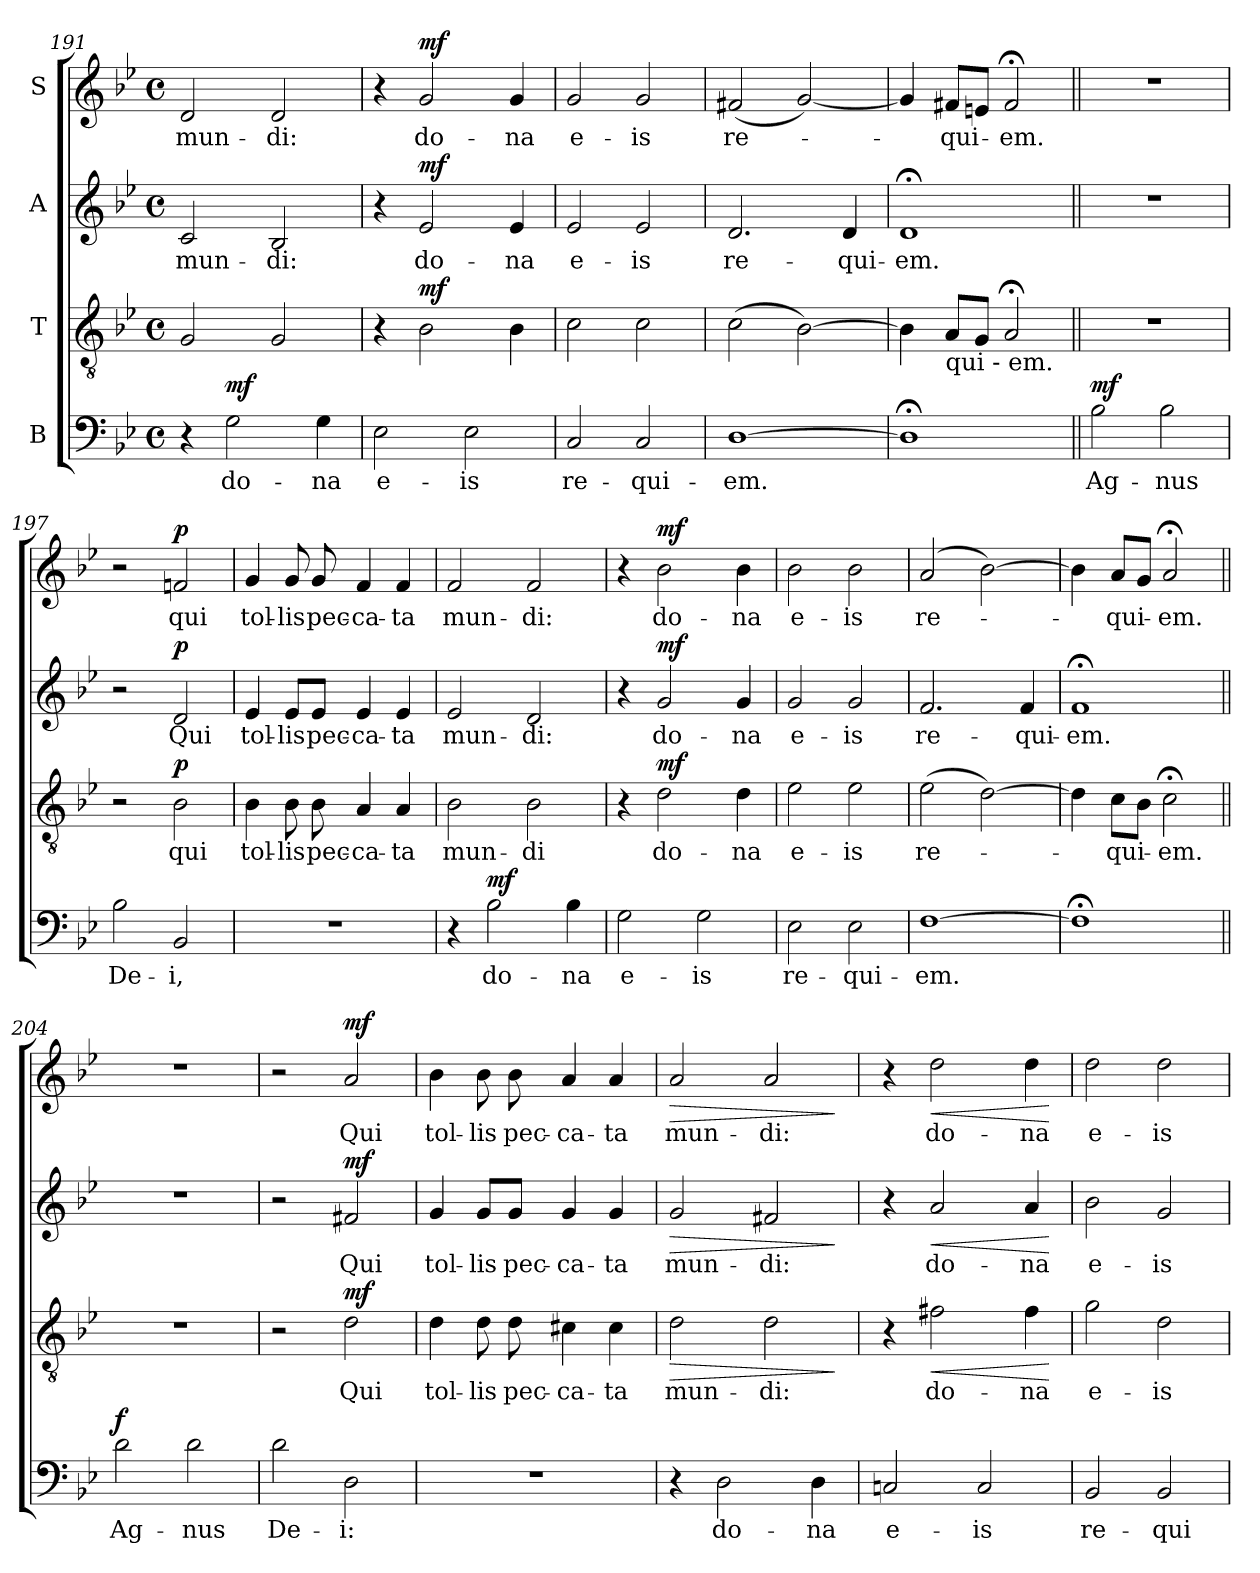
**kern	**text	**dynam	**kern	**text	**dynam	**kern	**text	**dynam	**kern	**text	**dynam
*part4	*part4	*part4	*part3	*part3	*part3	*part2	*part2	*part2	*part1	*part1	*part1
*staff4	*staff4	*staff4	*staff3	*staff3	*staff3	*staff2	*staff2	*staff2	*staff1	*staff1	*staff1
*I"B	*	*	*I"T	*	*	*I"A	*	*	*I"S	*	*
*clefF4	*	*	*clefGv2	*	*	*clefG2	*	*	*clefG2	*	*
*k[b-e-]	*	*	*k[b-e-]	*	*	*k[b-e-]	*	*	*k[b-e-]	*	*
*B-:	*	*	*B-:	*	*	*B-:	*	*	*B-:	*	*
*M4/4	*	*	*M4/4	*	*	*M4/4	*	*	*M4/4	*	*
*met(c)	*	*	*met(c)	*	*	*met(c)	*	*	*met(c)	*	*
=191	=191	=191	=191	=191	=191	=191	=191	=191	=191	=191	=191
4r	.	.	2G/	.	.	2c/	mun-	.	2d/	mun-	.
!	!	!LO:DY:a	!	!	!	!	!	!	!	!	!
2G\	do-	mf	.	.	.	.	.	.	.	.	.
.	.	.	2G/	.	.	2B-/	-di:	.	2d/	-di:	.
4G\	-na	.	.	.	.	.	.	.	.	.	.
=192	=192	=192	=192	=192	=192	=192	=192	=192	=192	=192	=192
2E-\	e-	.	4r	.	.	4r	.	.	4r	.	.
!	!	!	!	!	!LO:DY:a	!	!	!LO:DY:a	!	!	!LO:DY:a
.	.	.	2B-\	.	mf	2e-/	do-	mf	2g/	do-	mf
2E-\	-is	.	.	.	.	.	.	.	.	.	.
.	.	.	4B-\	.	.	4e-/	-na	.	4g/	-na	.
=193	=193	=193	=193	=193	=193	=193	=193	=193	=193	=193	=193
2C/	re-	.	2c\	.	.	2e-/	e-	.	2g/	e-	.
2C/	-qui-	.	2c\	.	.	2e-/	-is	.	2g/	-is	.
=194	=194	=194	=194	=194	=194	=194	=194	=194	=194	=194	=194
[1D	-em.	.	(2c\	.	.	2.d/	re-	.	(2f#X/	re-	.
.	.	.	[2B-\)	.	.	.	.	.	[2g/)	.	.
.	.	.	.	.	.	4d/	-qui-	.	.	.	.
=195	=195	=195	=195	=195	=195	=195	=195	=195	=195	=195	=195
1D;<]	.	.	4B-\]	.	.	1d;<	-em.	.	4g/]	.	.
!	!	!	!LO:TX:b:t=qui - em.	!	!	!	!	!	!	!	!
.	.	.	8A/L	.	.	.	.	.	8f#X/L	-qui-	.
.	.	.	8G/J	.	.	.	.	.	8en/J	.	.
.	.	.	2A;</	.	.	.	.	.	2f#;</	-em.	.
!!LO:LB:g=z
=196||	=196||	=196||	=196||	=196||	=196||	=196||	=196||	=196||	=196||	=196||	=196||
!	!	!LO:DY:a	!	!	!	!	!	!	!	!	!
2B-\	Ag-	mf	1r	.	.	1r	.	.	1r	.	.
2B-\	-nus	.	.	.	.	.	.	.	.	.	.
=197	=197	=197	=197	=197	=197	=197	=197	=197	=197	=197	=197
2B-\	De-	.	2r	.	.	2r	.	.	2r	.	.
!	!	!	!	!	!LO:DY:a	!	!	!LO:DY:a	!	!	!LO:DY:a
2BB-/	i,	.	2B-\	qui	p	2d/	-Qui	p	2fn/	qui	p
=198	=198	=198	=198	=198	=198	=198	=198	=198	=198	=198	=198
1r	.	.	4B-\	tol-	.	4e-/	tol-	.	4g/	tol-	.
.	.	.	8B-\	-lis	.	8e-/L	-lis	.	8g/	-lis	.
.	.	.	8B-\	pec-	.	8e-/J	pec-	.	8g/	pec-	.
.	.	.	4A/	-ca-	.	4e-/	-ca-	.	4f/	-ca-	.
.	.	.	4A/	-ta	.	4e-/	-ta	.	4f/	-ta	.
=199	=199	=199	=199	=199	=199	=199	=199	=199	=199	=199	=199
4r	.	.	2B-\	mun-	.	2e-/	mun-	.	2f/	mun-	.
!	!	!LO:DY:a	!	!	!	!	!	!	!	!	!
2B-\	do-	mf	.	.	.	.	.	.	.	.	.
.	.	.	2B-\	di	.	2d/	-di:	.	2f/	-di:	.
4B-\	-na	.	.	.	.	.	.	.	.	.	.
=200	=200	=200	=200	=200	=200	=200	=200	=200	=200	=200	=200
2G\	e-	.	4r	.	.	4r	.	.	4r	.	.
!	!	!	!	!	!LO:DY:a	!	!	!LO:DY:a	!	!	!LO:DY:a
.	.	.	2d\	do-	mf	2g/	do-	mf	2b-\	do-	mf
2G\	-is	.	.	.	.	.	.	.	.	.	.
.	.	.	4d\	-na	.	4g/	-na	.	4b-\	-na	.
=201	=201	=201	=201	=201	=201	=201	=201	=201	=201	=201	=201
2E-\	re-	.	2e-\	e-	.	2g/	e-	.	2b-\	e-	.
2E-\	-qui-	.	2e-\	-is	.	2g/	-is	.	2b-\	-is	.
=202	=202	=202	=202	=202	=202	=202	=202	=202	=202	=202	=202
[1F	-em.	.	(2e-\	re-	.	2.f/	re-	.	(2a/	re-	.
.	.	.	[2d\)	.	.	.	.	.	[2b-\)	.	.
.	.	.	.	.	.	4f/	-qui-	.	.	.	.
=203	=203	=203	=203	=203	=203	=203	=203	=203	=203	=203	=203
1F;<]	.	.	4d\]	.	.	1f;<	-em.	.	4b-\]	.	.
.	.	.	8c\L	-qui-	.	.	.	.	8a/L	-qui-	.
.	.	.	8B-\J	.	.	.	.	.	8g/J	.	.
.	.	.	2c;<\	-em.	.	.	.	.	2a;</	-em.	.
!!LO:LB:g=z
=204||	=204||	=204||	=204||	=204||	=204||	=204||	=204||	=204||	=204||	=204||	=204||
!	!	!LO:DY:a	!	!	!	!	!	!	!	!	!
2d\	Ag-	f	1r	.	.	1r	.	.	1r	.	.
2d\	-nus	.	.	.	.	.	.	.	.	.	.
=205	=205	=205	=205	=205	=205	=205	=205	=205	=205	=205	=205
2d\	De-	.	2r	.	.	2r	.	.	2r	.	.
!	!	!	!	!	!LO:DY:a	!	!	!LO:DY:a	!	!	!LO:DY:a
2D\	-i:	.	2d\	-Qui	mf	2f#X/	Qui	mf	2a/	-Qui	mf
=206	=206	=206	=206	=206	=206	=206	=206	=206	=206	=206	=206
1r	.	.	4d\	tol-	.	4g/	tol-	.	4b-\	tol-	.
.	.	.	8d\	-lis	.	8g/L	-lis	.	8b-\	-lis	.
.	.	.	8d\	pec-	.	8g/J	pec-	.	8b-\	pec-	.
.	.	.	4c#X\	-ca-	.	4g/	-ca-	.	4a/	-ca-	.
.	.	.	4c#\	-ta	.	4g/	-ta	.	4a/	-ta	.
=207	=207	=207	=207	=207	=207	=207	=207	=207	=207	=207	=207
!	!	!	!	!	!LO:HP:b	!	!	!LO:HP:b	!	!	!LO:HP:b
4r	.	.	2d\	mun-	>	2g/	mun-	>	2a/	mun-	>
2D\	do-	.	.	.	.	.	.	.	.	.	.
.	.	.	2d\	-di:	.	2f#X/	-di:	.	2a/	-di:	.
4D\	-na	.	.	.	.	.	.	.	.	.	.
.	.	.	.	.	]	.	.	]	.	.	]
=208	=208	=208	=208	=208	=208	=208	=208	=208	=208	=208	=208
2Cn/	e-	.	4r	.	.	4r	.	.	4r	.	.
!	!	!	!	!	!LO:HP:b	!	!	!LO:HP:b	!	!	!LO:HP:b
.	.	.	2f#X\	do-	<	2a/	do-	<	2dd\	do-	<
2C/	-is	.	.	.	.	.	.	.	.	.	.
.	.	.	4f#\	-na	.	4a/	-na	.	4dd\	-na	.
.	.	.	.	.	[	.	.	[	.	.	[
=209	=209	=209	=209	=209	=209	=209	=209	=209	=209	=209	=209
2BB-/	re-	.	2g\	e-	.	2b-\	e-	.	2dd\	e-	.
2BB-/	-qui-	.	2d\	-is	.	2g/	-is	.	2dd\	-is	.
=	=	=	=	=	=	=	=	=	=	=	=
*-	*-	*-	*-	*-	*-	*-	*-	*-	*-	*-	*-
